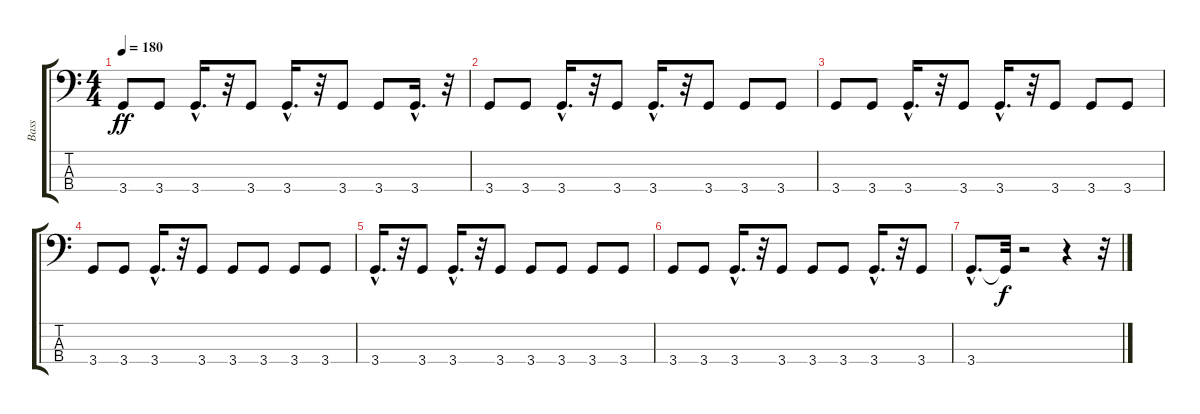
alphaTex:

\track ("Bass" "Bass") {instrument fretlessbass}
\staff {score tabs}
\tuning (G2 D2 A1 E1) {hide}
\ts (4 4)
\tempo 180
\clef f4
\ks c
3.4.8{dy ff} 3.4.8 3.4{hac}.16{d} r.32 3.4.8 3.4{hac}.16{d} r.32 3.4.8 3.4.8 3.4{hac}.16{d} r.32 |
3.4.8 3.4.8 3.4{hac}.16{d} r.32 3.4.8 3.4{hac}.16{d} r.32 3.4.8 3.4.8 3.4.8 |
3.4.8 3.4.8 3.4{hac}.16{d} r.32 3.4.8 3.4{hac}.16{d} r.32 3.4.8 3.4.8 3.4.8 |
3.4.8 3.4.8 3.4{hac}.16{d} r.32 3.4.8 3.4.8 3.4.8 3.4.8 3.4.8 |
3.4{hac}.16{d} r.32 3.4.8 3.4{hac}.16{d} r.32 3.4.8 3.4.8 3.4.8 3.4.8 3.4.8 |
3.4.8 3.4.8 3.4{hac}.16{d} r.32 3.4.8 3.4.8 3.4.8 3.4{hac}.16{d} r.32 3.4.8 |
3.4{hac}.8{d} 3.4{t}.32{dy f} r.2 r.4 r.32
